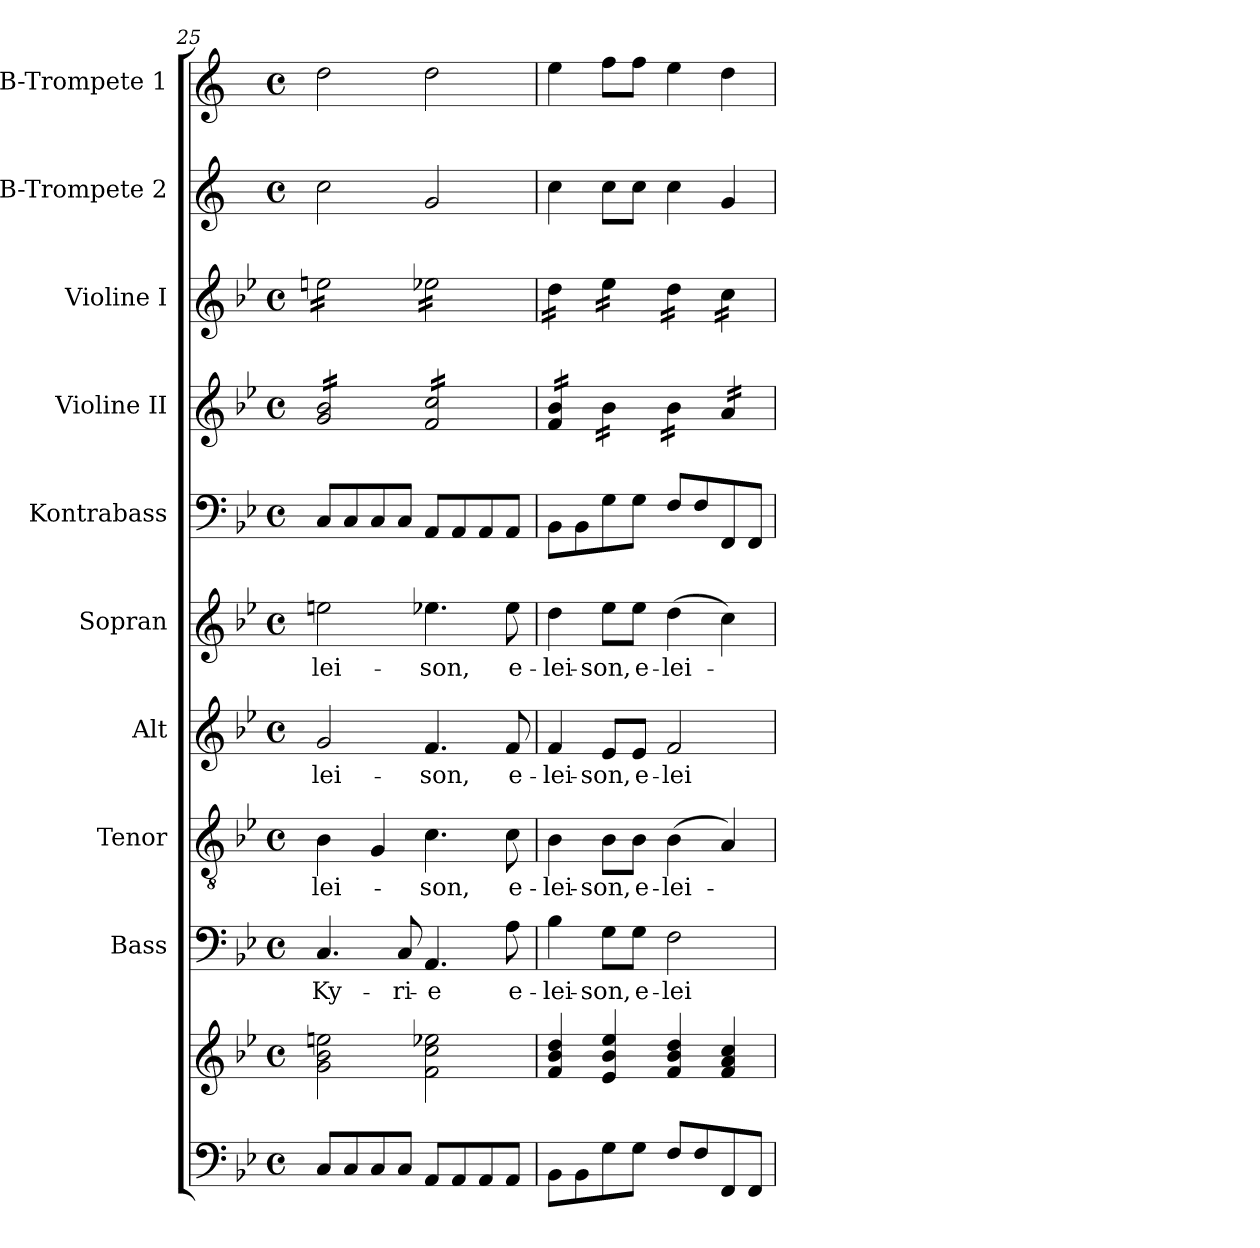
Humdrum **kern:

**kern	**kern	**kern	**text	**kern	**text	**kern	**text	**kern	**text	**kern	**kern	**kern	**kern	**kern
*part10	*part10	*part9	*part9	*part8	*part8	*part7	*part7	*part6	*part6	*part5	*part4	*part3	*part2	*part1
*staff11	*staff10	*staff9	*staff9	*staff8	*staff8	*staff7	*staff7	*staff6	*staff6	*staff5	*staff4	*staff3	*staff2	*staff1
*	*	*I"Bass	*	*I"Tenor	*	*I"Alt	*	*I"Sopran	*	*I"Kontrabass	*I"Violine II	*I"Violine I	*I"B-Trompete 2	*I"B-Trompete 1
*	*	*I'B.	*	*I'T.	*	*I'A.	*	*I'S.	*	*I'Kb.	*I'Vl. II	*I'Vl. I	*I'B Trp. 2	*I'B Trp. 1
*clefF4	*clefG2	*clefF4	*	*clefGv2	*	*clefG2	*	*clefG2	*	*clefF4	*clefG2	*clefG2	*clefG2	*clefG2
*	*	*	*	*	*	*	*	*	*	*ITrd7c12	*	*	*ITrd1c2	*ITrd1c2
*k[b-e-]	*k[b-e-]	*k[b-e-]	*	*k[b-e-]	*	*k[b-e-]	*	*k[b-e-]	*	*k[b-e-]	*k[b-e-]	*k[b-e-]	*k[b-e-]	*k[b-e-]
*B-:	*B-:	*B-:	*	*B-:	*	*B-:	*	*B-:	*	*B-:	*B-:	*B-:	*B-:	*B-:
*M4/4	*M4/4	*M4/4	*	*M4/4	*	*M4/4	*	*M4/4	*	*M4/4	*M4/4	*M4/4	*M4/4	*M4/4
*met(c)	*met(c)	*met(c)	*	*met(c)	*	*met(c)	*	*met(c)	*	*met(c)	*met(c)	*met(c)	*met(c)	*met(c)
=25	=25	=25	=25	=25	=25	=25	=25	=25	=25	=25	=25	=25	=25	=25
!	!	!	!LO:LY:b	!	!LO:LY:b	!	!LO:LY:b	!	!LO:LY:b	!	!	!	!	!
*	*	*	*	*	*	*	*	*	*	*	*tremolo	*	*	*
*	*	*	*	*	*	*	*	*	*	*	*	*tremolo	*	*
8C/L	2g\ 2b-\ 2een\	4.C/	Ky-	4B-\	-lei-	2g/	-lei-	2een\	-lei-	8CC/L	16g/ 16b-/LL	16een\LL	2b-\	2cc\
.	.	.	.	.	.	.	.	.	.	.	16g/ 16b-/	16een\	.	.
8C/	.	.	.	.	.	.	.	.	.	8CC/	16g/ 16b-/	16een\	.	.
.	.	.	.	.	.	.	.	.	.	.	16g/ 16b-/	16een\	.	.
8C/	.	.	.	4G/	.	.	.	.	.	8CC/	16g/ 16b-/	16een\	.	.
.	.	.	.	.	.	.	.	.	.	.	16g/ 16b-/	16een\	.	.
!	!	!	!LO:LY:b	!	!	!	!	!	!	!	!	!	!	!
8C/J	.	8C/	-ri-	.	.	.	.	.	.	8CC/J	16g/ 16b-/	16een\	.	.
.	.	.	.	.	.	.	.	.	.	.	16g/ 16b-/JJ	16een\JJ	.	.
!	!	!	!LO:LY:b	!	!LO:LY:b	!	!LO:LY:b	!	!LO:LY:b	!	!	!	!	!
8AA/L	2f\ 2cc\ 2ee-X\	4.AA/	-e	4.c\	-son,	4.f/	-son,	4.ee-X\	-son,	8AAA/L	16f/ 16cc/LL	16ee-X\LL	2f/	2cc\
.	.	.	.	.	.	.	.	.	.	.	16f/ 16cc/	16ee-X\	.	.
8AA/	.	.	.	.	.	.	.	.	.	8AAA/	16f/ 16cc/	16ee-X\	.	.
.	.	.	.	.	.	.	.	.	.	.	16f/ 16cc/	16ee-X\	.	.
8AA/	.	.	.	.	.	.	.	.	.	8AAA/	16f/ 16cc/	16ee-X\	.	.
.	.	.	.	.	.	.	.	.	.	.	16f/ 16cc/	16ee-X\	.	.
!	!	!	!LO:LY:b	!	!LO:LY:b	!	!LO:LY:b	!	!LO:LY:b	!	!	!	!	!
8AA/J	.	8A\	e-	8c\	e-	8f/	e-	8ee-\	e-	8AAA/J	16f/ 16cc/	16ee-X\	.	.
.	.	.	.	.	.	.	.	.	.	.	16f/ 16cc/JJ	16ee-X\JJ	.	.
=26	=26	=26	=26	=26	=26	=26	=26	=26	=26	=26	=26	=26	=26	=26
!	!	!	!LO:LY:b	!	!LO:LY:b	!	!LO:LY:b	!	!LO:LY:b	!	!	!	!	!
8BB-\L	4f/ 4b-/ 4dd/	4B-\	-lei-	4B-\	-lei-	4f/	-lei-	4dd\	-lei-	8BBB-\L	16f/ 16b-/LL	16dd\LL	4b-\	4dd\
.	.	.	.	.	.	.	.	.	.	.	16f/ 16b-/	16dd\	.	.
8BB-\	.	.	.	.	.	.	.	.	.	8BBB-\	16f/ 16b-/	16dd\	.	.
.	.	.	.	.	.	.	.	.	.	.	16f/ 16b-/JJ	16dd\JJ	.	.
!	!	!	!LO:LY:b	!	!LO:LY:b	!	!LO:LY:b	!	!LO:LY:b	!	!	!	!	!
8G\	4e-/ 4b-/ 4ee-/	8G\L	-son,	8B-\L	-son,	8e-/L	-son,	8ee-\L	-son,	8GG\	16b-\LL	16ee-\LL	8b-\L	8ee-\L
.	.	.	.	.	.	.	.	.	.	.	16b-\	16ee-\	.	.
!	!	!	!LO:LY:b	!	!LO:LY:b	!	!LO:LY:b	!	!LO:LY:b	!	!	!	!	!
8G\J	.	8G\J	e-	8B-\J	e-	8e-/J	e-	8ee-\J	e-	8GG\J	16b-\	16ee-\	8b-\J	8ee-\J
.	.	.	.	.	.	.	.	.	.	.	16b-\JJ	16ee-\JJ	.	.
!	!	!	!LO:LY:b	!	!LO:LY:b	!	!LO:LY:b	!	!LO:LY:b	!	!	!	!	!
8F/L	4f/ 4b-/ 4dd/	2F\	-lei-	(>4B-\	-lei-	2f/	-lei-	(>4dd\	-lei-	8FF/L	16b-\LL	16dd\LL	4b-\	4dd\
.	.	.	.	.	.	.	.	.	.	.	16b-\	16dd\	.	.
8F/	.	.	.	.	.	.	.	.	.	8FF/	16b-\	16dd\	.	.
.	.	.	.	.	.	.	.	.	.	.	16b-\JJ	16dd\JJ	.	.
8FF/	4f/ 4a/ 4cc/	.	.	4A/)	.	.	.	4cc\)	.	8FFF/	16a/LL	16cc\LL	4f/	4cc\
.	.	.	.	.	.	.	.	.	.	.	16a/	16cc\	.	.
8FF/J	.	.	.	.	.	.	.	.	.	8FFF/J	16a/	16cc\	.	.
.	.	.	.	.	.	.	.	.	.	.	16a/JJ	16cc\JJ	.	.
*	*	*	*	*	*	*	*	*	*	*	*	*Xtremolo	*	*
*	*	*	*	*	*	*	*	*	*	*	*Xtremolo	*	*	*
=	=	=	=	=	=	=	=	=	=	=	=	=	=	=
*-	*-	*-	*-	*-	*-	*-	*-	*-	*-	*-	*-	*-	*-	*-
